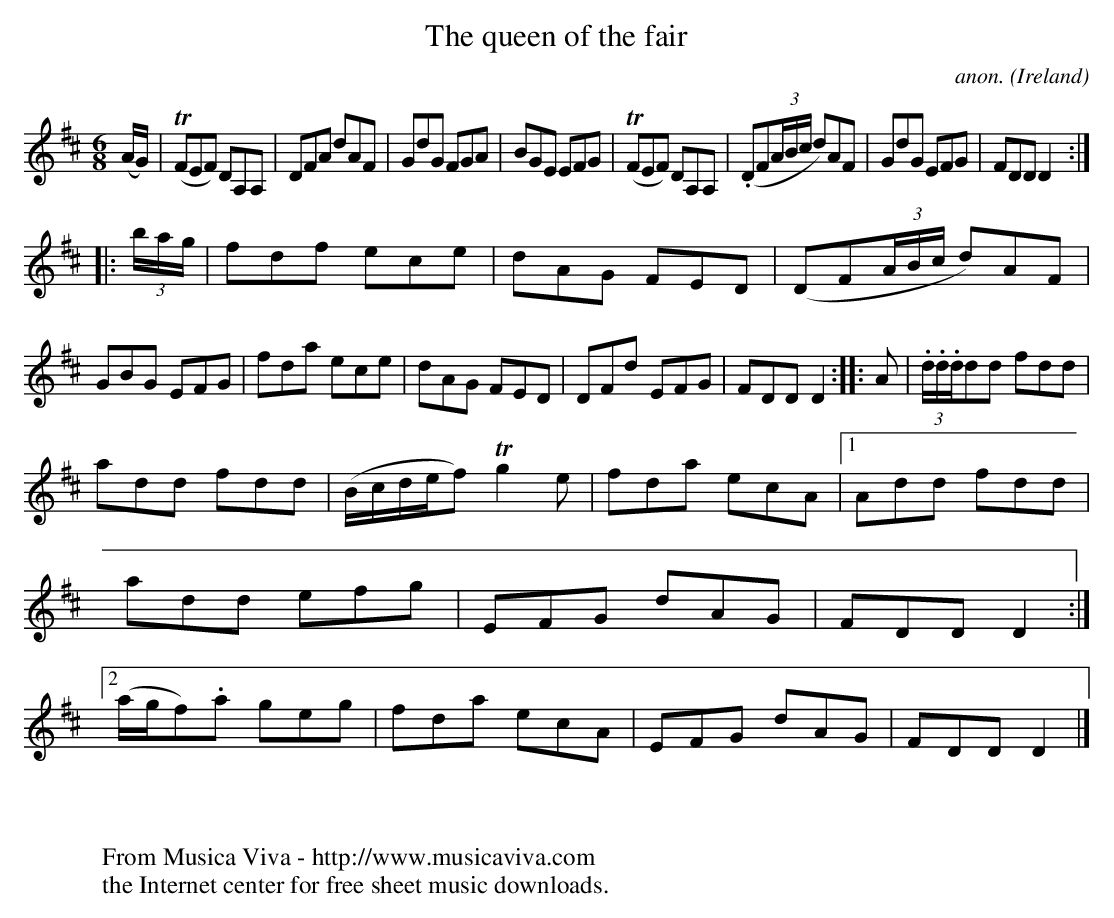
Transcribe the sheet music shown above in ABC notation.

X:1
T:The queen of the fair
C:anon.
O:Ireland
m:Tn = (3n/o/n/
m:Tn2 = (3n/o/n/ m/n/
M:6/8
L:1/8
K:D
(A/G/)|(TFEF) DA,A,|DFA dAF|GdG FGA|BGE EFG|(TFEF) DA,A,|(.DF(3A/B/c/ d)AF|GdG EFG|FDD D2:|
|:(3b/a/g/|fdf ece|dAG FED|(DF(3A/B/c/ d)AF|GBG EFG|fda ece|dAG FED|DFd EFG|FDD D2::A|(3.d/.d/.d/dd fdd|
add fdd|(B/c/d/e/f) Tg2e|fda ecA|[1Add fdd|add efg|EFG dAG|FDD D2:|[2(a/g/f).a geg|fda ecA|EFG dAG|FDD D2|]
W:
W:
W: From Musica Viva - http://www.musicaviva.com
W: the Internet center for free sheet music downloads.
